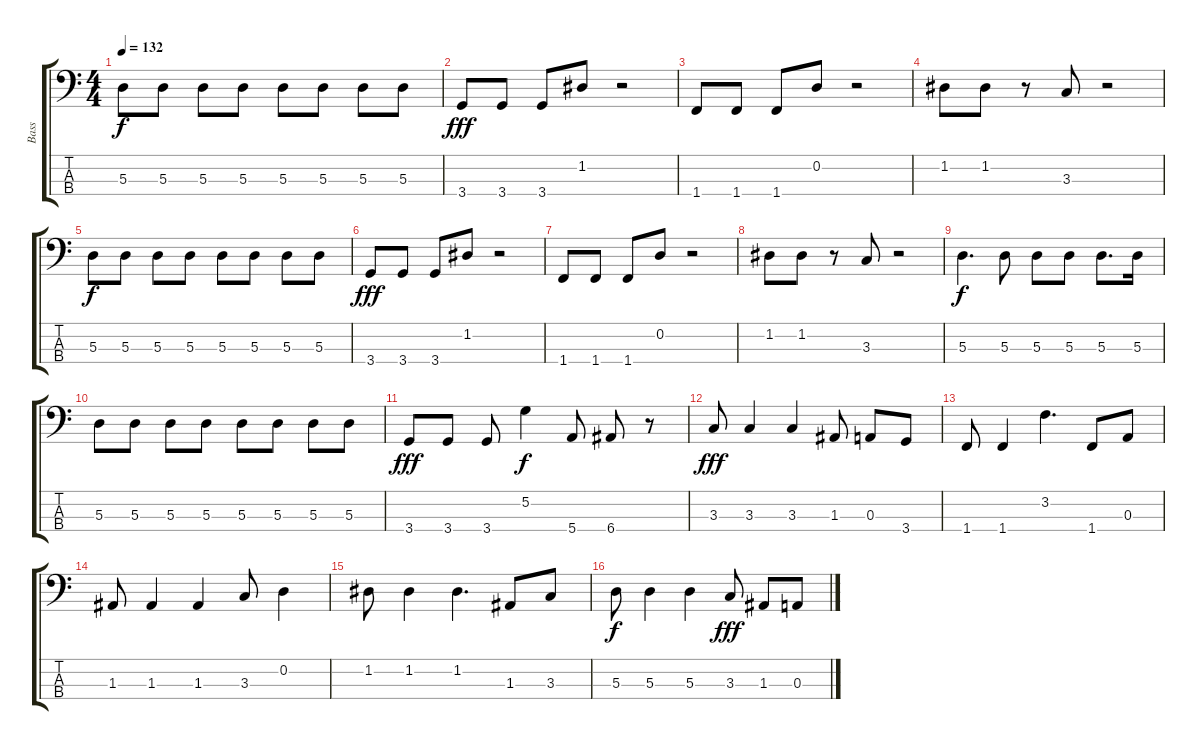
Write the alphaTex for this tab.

\track ("Bass" "Bass") {instrument electricbasspick}
\staff {score tabs}
\tuning (G2 D2 A1 E1) {hide}
\ts (4 4)
\tempo 132
\clef f4
\ks c
5.3.8{dy f} 5.3.8 5.3.8 5.3.8 5.3.8 5.3.8 5.3.8 5.3.8 |
3.4.8{dy fff} 3.4.8 3.4.8 1.2.8 r.2 |
1.4.8 1.4.8 1.4.8 0.2.8 r.2 |
1.2.8 1.2.8 r.8 3.3.8 r.2 |
5.3.8{dy f} 5.3.8 5.3.8 5.3.8 5.3.8 5.3.8 5.3.8 5.3.8 |
3.4.8{dy fff} 3.4.8 3.4.8 1.2.8 r.2 |
1.4.8 1.4.8 1.4.8 0.2.8 r.2 |
1.2.8 1.2.8 r.8 3.3.8 r.2 |
5.3.4{d dy f} 5.3.8 5.3.8 5.3.8 5.3.8{d} 5.3.16 |
5.3.8 5.3.8 5.3.8 5.3.8 5.3.8 5.3.8 5.3.8 5.3.8 |
3.4.8{dy fff} 3.4.8 3.4.8 5.2.4{dy f} 5.4.8 6.4.8 r.8 |
3.3.8{dy fff} 3.3.4 3.3.4 1.3.8 0.3.8 3.4.8 |
1.4.8 1.4.4 3.2.4{d} 1.4.8 0.3.8 |
1.3.8 1.3.4 1.3.4 3.3.8 0.2.4 |
1.2.8 1.2.4 1.2.4{d} 1.3.8 3.3.8 |
5.3.8{dy f} 5.3.4 5.3.4 3.3.8{dy fff} 1.3.8 0.3.8
